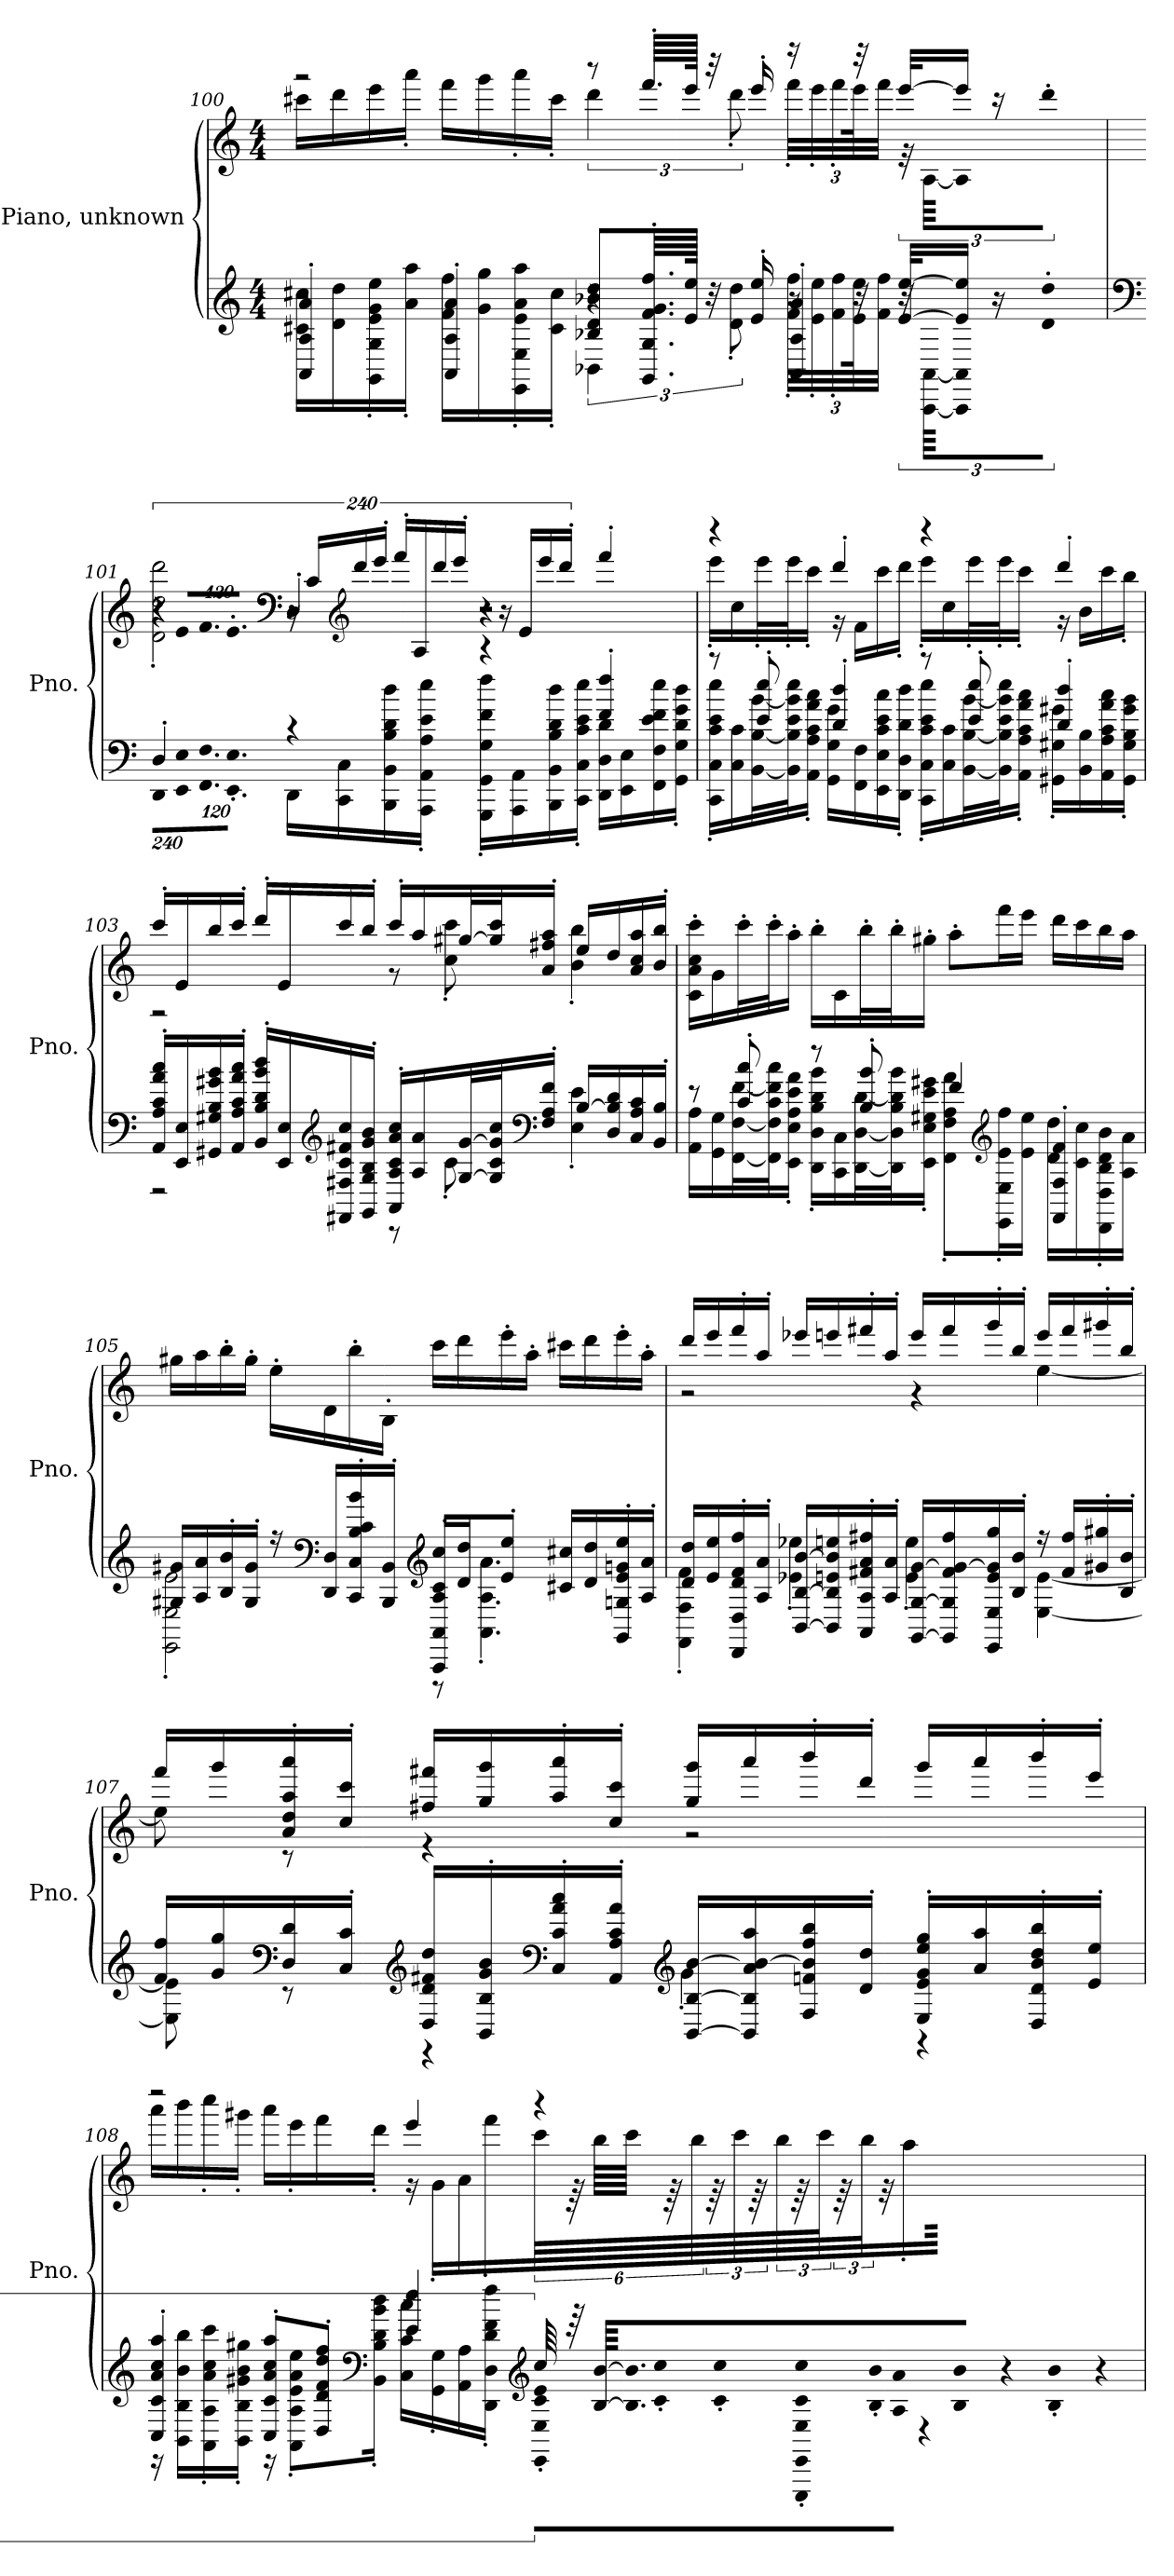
**kern	**kern
*part1	*part1
*staff2	*staff1
*I"Piano, unknown	*
*I'Pno.	*
!!LO:LB:g=z
*clefG2	*clefG2
*k[]	*k[]
*M4/4	*M4/4
=100	=100
*^	*^
*	*^	*	*
2r	16c#X\ 16cc#X\LL	4AA/' 4A/' 4a/'	2r	16ccc#X\LL
.	16d\ 16dd\	.	.	16ddd\
.	16GG\' 16G\' 16e\' 16g\' 16ee\'	.	.	16eee\
.	16a\' 16aa\'JJ	.	.	16aaa'\JJ
.	16f\ 16ff\LL	4AA/' 4A/' 4a/'	.	16fff\LL
.	16g\ 16gg\	.	.	16ggg\
.	16EE\' 16E\' 16e\' 16a\' 16aa\'	.	.	16aaa'\
.	16c#\' 16cc#\'JJ	.	.	16ccc#'\JJ
4r	6BB-X\	8B-X/ 8d/ 8b-X/ 8dd/L	8r	6ddd\
.	.	64.GG/' 64.G/' 64.f/' 64.g/' 64.ff/'LLL	64.fff'/LLLL	.
.	.	128e/ 128ee/JJJJk	128eee/JJJJk	.
.	.	32r	32r	.
.	12d\' 12dd\'	.	.	12ddd'\
.	.	16e/' 16ee/'	16eee'/	.
*	*Xbrackettup	*	*	*Xbrackettup
16r	48f\' 48ff\'LLL	4AA/' 4A/' 4a/'	16r	48fff'\LLL
.	48e\' 48ee\'	.	.	48eee'\
.	48f\' 48ff\'	.	.	48fff'\
32r	96e\ 96ee\K	.	32r	96eee\K
.	48f\ 48ff\JJJ	.	.	48fff\JJJ
*	*brackettup	*	*	*brackettup
[32e/ [32ee/KLL	48r	.	[32eee/KLL	48r
.	[96AAA\ [96AA\KKLL	.	.	[96A\KKLL
16e/] 16ee/]JJ	16AAA\] 16AA\]	.	16eee/JJ]	16A\]
16r	16d\' 16dd\'JJ	.	16r	16ddd'\JJ
*v	*v	*v	*	*
*	*v	*v
!!LO:LB:g=z
=101	=101
*clefF4	*
*^	*
*	*Xbrackettup	*
*	*	*^
!	!LO:N:vis=16	!LO:N:vis=16	!
*	*	*	*^
4D'/	1920%137DD\LL	1920%137r	2d\' 2dd\' 2ddd\'	4r
!	!LO:N:vis=16	!LO:N:vis=16	!	!
.	1920%137EE\ 1920%137E\	1920%137e/LL	.	.
!	!LO:N:vis=32.	!LO:N:vis=32.	!	!
.	1920%103FF\ 1920%103F\L	1920%103f/L	.	.
!	!LO:N:vis=32.	!LO:N:vis=32.	!	!
.	1920%103EE\' 1920%103E\'JJJ	1920%103e'/JJJ	.	.
*	*	*clefF4	*	*
4r	16DD\LL	16r	.	4D'/
.	16CC\ 16C\	16c/LL	.	.
*	*	*clefG2	*	*
.	16BBB\ 16BB\ 16B\ 16d\ 16dd\	16ddd/	.	.
.	16AAA\' 16AA\' 16A\' 16e\' 16ee\'JJ	16eee'/JJ	.	.
4r	16GGG\' 16GG\' 16G\' 16f\' 16ff\'LL	16fff'/LL	2r	4r
.	16AAA\ 16AA\	16A/	.	.
.	16BBB\ 16BB\ 16B\ 16d\ 16dd\	16ddd/	.	.
.	16CC\' 16C\' 16c\' 16e\' 16ee\'JJ	16eee'/JJ	.	.
4f/' 4ff/'	16DD\ 16D\ 16d\LL	16r	.	4fff'/
.	16EE\ 16E\	16e/LL	.	.
.	16FF\ 16F\ 16e\ 16f\ 16ee\	16eee/	.	.
.	16GG\' 16G\' 16d\' 16g\' 16dd\'JJ	16ddd'/JJ	.	.
*	*	*	*v	*v
!!LO:LB:g=z
=102	=102	=102	=102
8r	16CC\' 16C\' 16c\' 16e\' 16ee\'LL	4r	16eee'\LL
.	16C\ 16c\	.	16cc\
8e/' 8ee/'	[32BB\ [32B\ [32b\L	.	32eee'\L
.	32BB\] 32B\] 32e\ 32b\] 32ee\J	.	32eee'\J
.	16AA\' 16A\' 16c\' 16a\' 16cc\'JJ	.	16ccc'\JJ
4d/' 4dd/'	16GG\ 16G\ 16g\LL	4ddd'/	16r
.	16FF\ 16F\	.	16f\LL
.	16EE\ 16E\ 16c\ 16e\ 16cc\	.	16ccc\
.	16DD\' 16D\' 16d\' 16dd\'JJ	.	16ddd'\JJ
8r	16CC\' 16C\' 16c\' 16e\' 16ee\'LL	4r	16eee'\LL
.	16C\ 16c\	.	16cc\
8e/' 8ee/'	[32BB\ [32B\ [32b\L	.	32eee'\L
.	32BB\] 32B\] 32e\ 32b\] 32ee\J	.	32eee'\J
.	16AA\' 16A\' 16c\' 16a\' 16cc\'JJ	.	16ccc'\JJ
4d/' 4dd/'	16GG#X\' 16G#X\' 16g#X\'LL	4ddd'/	16r
.	16BB\ 16B\	.	16b\LL
.	16AA\ 16A\ 16c\ 16a\ 16cc\	.	16ccc\
.	16GG#\' 16G#\' 16B\' 16g#\' 16b\'JJ	.	16bb'\JJ
!!LO:LB:g=z	!!
=103	=103	=103	=103
16AA/' 16A/' 16c/' 16a/' 16cc/'LL	2r	16ccc'/LL	2r
16EE/ 16E/	.	16e/	.
16GG#X/ 16G#X/ 16B/ 16g#X/ 16b/	.	16bb/	.
16AA/' 16A/' 16c/' 16a/' 16cc/'JJ	.	16ccc'/JJ	.
16BB/' 16B/' 16d/' 16b/' 16dd/'LL	.	16ddd'/LL	.
16EE/ 16E/	.	16e/	.
*clefG2	*	*	*
16FF#X/ 16F#X/ 16c/ 16f#X/ 16cc/	.	16ccc/	.
16GG#/' 16G#/' 16B/' 16g#/' 16b/'JJ	.	16bb'/JJ	.
16AA/' 16A/' 16c/' 16a/' 16cc/'LL	8r	16ccc'/LL	8r
16A/ 16a/	.	16aa/	.
[32G#/ [32g#/L	8c'\	[32gg#X/L	8cc\' 8ccc\'
32G#/] 32c/ 32g#/] 32cc/J	.	32gg#/] 32ccc/J	.
*clefF4	*	*	*
16F#/' 16A/' 16f#/'JJ	.	16a/' 16ff#X/' 16aa/'JJ	.
[16B/LL	4E\' 4e\'	16ee/LL	4b\' 4bb\'
16D/ 16B/] 16d/	.	16dd/	.
16C/ 16A/ 16c/	.	16a/ 16cc/ 16aa/	.
16BB/' 16B/'JJ	.	16b/' 16bb/'JJ	.
*	*	*v	*v
!!LO:LB:g=z
=104	=104	=104
8r	16AA\ 16A\LL	16c\' 16a\' 16cc\' 16ccc\'LL
.	16GG\ 16G\	16g\
8c/' 8cc/'	[32FF\ [32F\ [32f\L	32ccc'\L
.	32FF\] 32F\] 32c\ 32f\] 32cc\J	32ccc'\J
.	16EE\' 16E\' 16A\' 16e\' 16a\'JJ	16aa'\JJ
8r	16DD\' 16D\' 16B\' 16d\' 16b\'LL	16bb'\LL
.	16CC\ 16C\	16c\
8B/' 8b/'	[32DD\ [32D\ [32d\L	32bb'\L
.	32DD\] 32D\] 32B\ 32d\] 32b\J	32bb'\J
.	16EE\' 16E\' 16G#X\' 16e\' 16g#X\'JJ	16gg#X'\JJ
4f/	8FF\' 8F\' 8A\' 8a\'L	8aa'\L
*clefG2	*	*
.	16EE\' 16E\' 16e\' 16ff\'L	16fff\L
.	16e\ 16ee\JJ	16eee\JJ
4FF/' 4F/' 4f/'	16d\ 16dd\LL	16ddd\LL
.	16c\ 16cc\	16ccc\
.	16DD\' 16D\' 16B\' 16d\' 16b\'	16bb\
.	16A\ 16a\JJ	16aa\JJ
!!LO:PB:g=z
=105	=105	=105
16G#X/ 16g#X/LL	2EE\' 2E\' 2e\'	16gg#X\LL
16A/ 16a/	.	16aa\
16B/' 16b/'	.	16bb'\
16G#/' 16g#/'JJ	.	16gg#'\JJ
16r	.	16ee'\LL
*clefF4	*	*
16DD/ 16D/LL	.	16d\
16CC/' 16C/' 16B/' 16c/' 16b/'	.	16bb'\
16BBB/' 16BB/'JJ	.	16B'\JJ
*clefG2	*	*
16AAA/' 16AA/' 16A/' 16c/' 16cc/'LL	8r	16ccc\LL
16d/ 16dd/J	.	16ddd\
8e/' 8ee/'J	4.AA\' 4.A\' 4.a\'	16eee'\
.	.	16aa'\JJ
16c#X/ 16cc#X/LL	.	16ccc#X\LL
16d/ 16dd/	.	16ddd\
16GG/' 16Gn/' 16e/' 16gn/' 16ee/'	.	16eee'\
16A/' 16a/'JJ	.	16aa'\JJ
!!LO:LB:g=z
=106	=106	=106
*	*	*^
16d/ 16dd/LL	4FF\' 4F\' 4f\'	16ddd/LL	2r
16e/ 16ee/	.	16eee/	.
16DD/' 16D/' 16d/' 16f/' 16ff/'	.	16fff'/	.
16A/' 16a/'JJ	.	16aa'/JJ	.
[16BB/ [16B/ [16b/LL	4e-X\' 4ee-X\'	16eee-X/LL	.
16BB/] 16B/] 16en/ 16b/] 16een/	.	16eeen/	.
16AA/' 16A/' 16f#X/' 16a/' 16ff#X/'	.	16fff#X'/	.
16A/' 16a/'JJ	.	16aa'/JJ	.
[16GG/ [16G/ [16g/LL	4e\' 4ee\'	16eee/LL	4r
16GG/] 16G/] 16f#/ 16g/_ 16ff#/	.	16fff#/	.
16EE/ 16E/ 16e/ 16g/] 16gg/	.	16ggg'/	.
16B/' 16b/'JJ	.	16bb'/JJ	.
16r	[4E\ [4e\	16eee/LL	[4ee\
16f#/ 16ff#/LL	.	16fff#/	.
16g#X/' 16gg#X/'	.	16ggg#X'/	.
16B/' 16b/'JJ	.	16bb'/JJ	.
!!LO:LB:g=z	!!
=107	=107	=107	=107
16f/ 16ff/LL	8E\] 8e\]	16fff/LL	8ee\]
16g/ 16gg/	.	16ggg/	.
*clefF4	*	*	*
16D/ 16d/	8r	16a/' 16dd/' 16aa/' 16aaa/'	8r
16C/' 16c/'JJ	.	16cc/' 16ccc/'JJ	.
*clefG2	*	*	*
16D/ 16d/ 16f#X/ 16dd/LL	4r	16ff#X/ 16fff#X/LL	4r
16BB/' 16B/' 16g/' 16b/'	.	16gg/ 16ggg/	.
*clefF4	*	*	*
16C/' 16c/' 16a/' 16cc/'	.	16aa/' 16aaa/'	.
16AA/' 16A/' 16c/' 16a/'JJ	.	16cc/' 16ccc/'JJ	.
*clefG2	*	*	*
[16BB/ [16B/ [16b/LL	4g'\	16gg/ 16ggg/LL	2r
16BB/] 16B/] 16a/ 16b/_ 16aa/	.	16aaa/	.
16F/ 16fn/ 16b/] 16ff/ 16bb/	.	16bbb'/	.
16d/' 16dd/'JJ	.	16ddd'/JJ	.
16E/' 16e/' 16g/' 16ee/' 16gg/'LL	4r	16ggg/LL	.
16a/ 16aa/	.	16aaa/	.
16D/' 16d/' 16b/' 16dd/' 16bb/'	.	16bbb'/	.
16e/' 16ee/'JJ	.	16eee'/JJ	.
!!LO:LB:g=z	!!
=108	=108	=108	=108
4C/' 4c/' 4a/' 4cc/' 4aa/'	16r	2r	16aaa\LL
.	16BB\ 16B\ 16b\ 16bb\LL	.	16bbb\
.	16AA\' 16A\' 16a\' 16cc\' 16ccc\'	.	16cccc'\
.	16BB\' 16B\' 16g#X\' 16b\' 16gg#X\'JJ	.	16ggg#X'\JJ
8C/' 8c/' 8a/' 8cc/' 8aa/'L	16r	.	16aaa\LL
.	8AA\' 8A\' 8e\' 8a\' 8ee\'L	.	16eee'\
8D/' 8d/' 8f/' 8dd/' 8ff/'J	.	.	16fff\
*clefF4	*	*	*
.	16BB\' 16B\' 16d\' 16b\' 16dd\'Jk	.	16ddd'\JJ
4e/ 4ee/	16C\ 16c\ 16cc\LL	4eee/	16r
.	16GG\' 16G\'	.	16g'\LL
.	16AA\ 16A\	.	16a\
.	16DD\' 16D\' 16d\' 16f\' 16ff\'JJ	.	16fff'\
*clefG2	*	*	*
*brackettup	*	*	*
!	!LO:N:vis=32	!	!
96cc/	640%23EE\' 640%23E\' 640%23c\' 640%23e\'LLL	4r	96ccc\JJkk
96r	.	.	96r
[96B/ [96b/LLLL	.	.	96bb\LLLL
64.B/] 64.b/]	.	.	96ccc\JJJJ
!	!LO:N:vis=32	!	!
.	640%23c\' 640%23cc\'	.	.
.	.	.	96r
.	.	.	96bb\
128B/ 128b/JJJJk	.	.	.
32r	.	.	96r
!	!LO:N:vis=32	!	!
.	640%23c\' 640%23cc\'	.	.
.	.	.	96ccc\
.	.	.	96r
32B/' 32b/'	.	.	96bb\
.	.	.	96r
!	!LO:N:vis=32	!	!
.	640%23EEE\' 640%23EE\' 640%23E\' 640%23c\' 640%23cc\'	.	.
.	.	.	96ccc\
8r	.	.	96r
.	.	.	48bb\
!	!LO:N:vis=32	!	!
.	640%23B\' 640%23b\'	.	.
.	.	.	32r
!	!LO:N:vis=32	!	!
.	640%23A\ 640%23a\JJJ	.	.
.	.	.	16aa'\
!	!LO:N:vis=32	!	!
.	640%23r	.	.
640ryy	.	640ryy	640ryy
*v	*v	*	*
*	*v	*v
=	=
*-	*-
